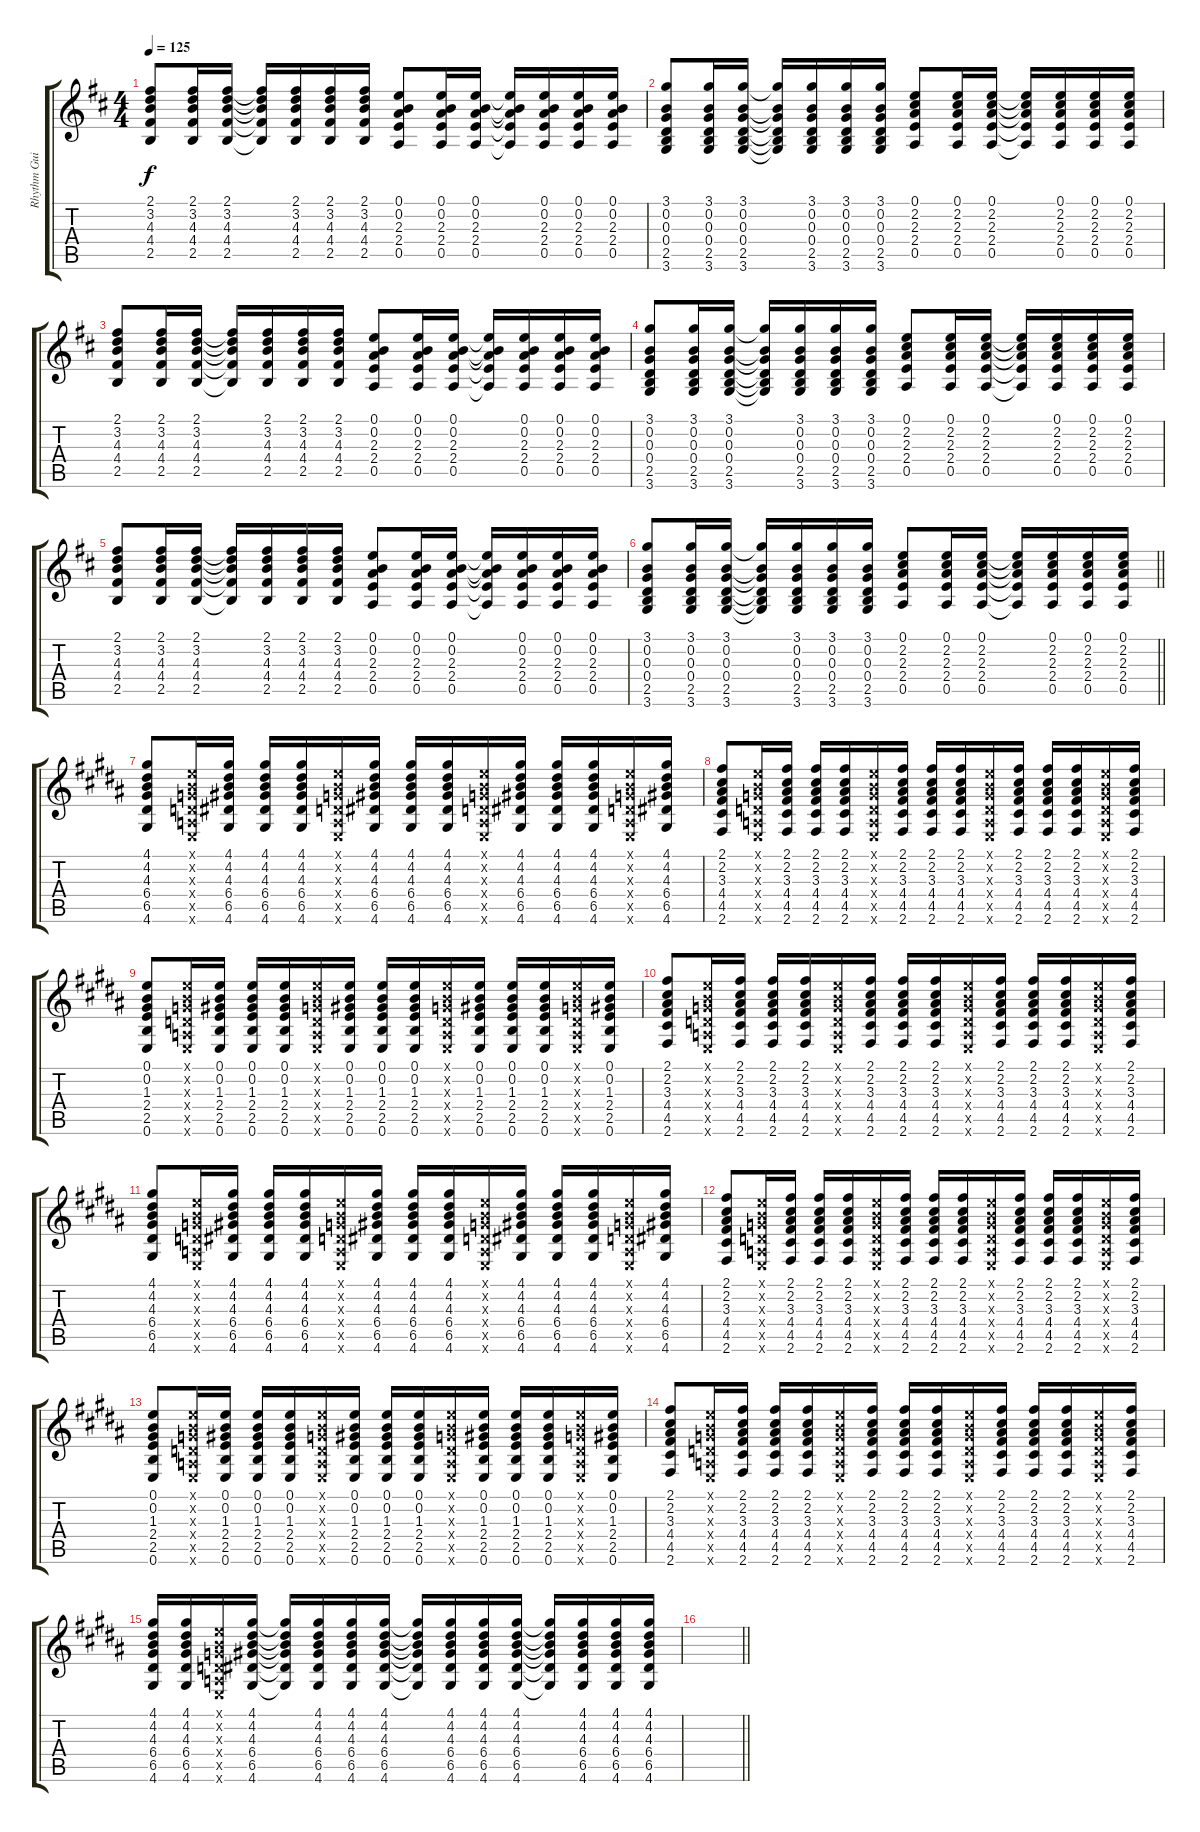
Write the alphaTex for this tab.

\track ("Rhythm Guitar" "Rhythm Gui") {instrument distortionguitar}
\staff {score tabs}
\tuning (E4 B3 G3 D3 A2 E2) {hide}
\ts (4 4)
\tempo 125
\clef g2
\ks d
(2.1 3.2 4.3 4.4 2.5).8{dy f} (2.1 3.2 4.3 4.4 2.5).16 (2.1 3.2 4.3 4.4 2.5).16 (2.1{t} 3.2{t} 4.3{t} 4.4{t} 2.5{t}).16 (2.1 3.2 4.3 4.4 2.5).16 (2.1 3.2 4.3 4.4 2.5).16 (2.1 3.2 4.3 4.4 2.5).16 (0.1 0.2 2.3 2.4 0.5).8 (0.1 0.2 2.3 2.4 0.5).16 (0.1 0.2 2.3 2.4 0.5).16 (0.1{t} 0.2{t} 2.3{t} 2.4{t} 0.5{t}).16 (0.1 0.2 2.3 2.4 0.5).16 (0.1 0.2 2.3 2.4 0.5).16 (0.1 0.2 2.3 2.4 0.5).16 |
(3.1 0.2 0.3 0.4 2.5 3.6).8 (3.1 0.2 0.3 0.4 2.5 3.6).16 (3.1 0.2 0.3 0.4 2.5 3.6).16 (3.1{t} 0.2{t} 0.3{t} 0.4{t} 2.5{t} 3.6{t}).16 (3.1 0.2 0.3 0.4 2.5 3.6).16 (3.1 0.2 0.3 0.4 2.5 3.6).16 (3.1 0.2 0.3 0.4 2.5 3.6).16 (0.1 2.2 2.3 2.4 0.5).8 (0.1 2.2 2.3 2.4 0.5).16 (0.1 2.2 2.3 2.4 0.5).16 (0.1{t} 2.2{t} 2.3{t} 2.4{t} 0.5{t}).16 (0.1 2.2 2.3 2.4 0.5).16 (0.1 2.2 2.3 2.4 0.5).16 (0.1 2.2 2.3 2.4 0.5).16 |
(2.1 3.2 4.3 4.4 2.5).8 (2.1 3.2 4.3 4.4 2.5).16 (2.1 3.2 4.3 4.4 2.5).16 (2.1{t} 3.2{t} 4.3{t} 4.4{t} 2.5{t}).16 (2.1 3.2 4.3 4.4 2.5).16 (2.1 3.2 4.3 4.4 2.5).16 (2.1 3.2 4.3 4.4 2.5).16 (0.1 0.2 2.3 2.4 0.5).8 (0.1 0.2 2.3 2.4 0.5).16 (0.1 0.2 2.3 2.4 0.5).16 (0.1{t} 0.2{t} 2.3{t} 2.4{t} 0.5{t}).16 (0.1 0.2 2.3 2.4 0.5).16 (0.1 0.2 2.3 2.4 0.5).16 (0.1 0.2 2.3 2.4 0.5).16 |
(3.1 0.2 0.3 0.4 2.5 3.6).8 (3.1 0.2 0.3 0.4 2.5 3.6).16 (3.1 0.2 0.3 0.4 2.5 3.6).16 (3.1{t} 0.2{t} 0.3{t} 0.4{t} 2.5{t} 3.6{t}).16 (3.1 0.2 0.3 0.4 2.5 3.6).16 (3.1 0.2 0.3 0.4 2.5 3.6).16 (3.1 0.2 0.3 0.4 2.5 3.6).16 (0.1 2.2 2.3 2.4 0.5).8 (0.1 2.2 2.3 2.4 0.5).16 (0.1 2.2 2.3 2.4 0.5).16 (0.1{t} 2.2{t} 2.3{t} 2.4{t} 0.5{t}).16 (0.1 2.2 2.3 2.4 0.5).16 (0.1 2.2 2.3 2.4 0.5).16 (0.1 2.2 2.3 2.4 0.5).16 |
(2.1 3.2 4.3 4.4 2.5).8 (2.1 3.2 4.3 4.4 2.5).16 (2.1 3.2 4.3 4.4 2.5).16 (2.1{t} 3.2{t} 4.3{t} 4.4{t} 2.5{t}).16 (2.1 3.2 4.3 4.4 2.5).16 (2.1 3.2 4.3 4.4 2.5).16 (2.1 3.2 4.3 4.4 2.5).16 (0.1 0.2 2.3 2.4 0.5).8 (0.1 0.2 2.3 2.4 0.5).16 (0.1 0.2 2.3 2.4 0.5).16 (0.1{t} 0.2{t} 2.3{t} 2.4{t} 0.5{t}).16 (0.1 0.2 2.3 2.4 0.5).16 (0.1 0.2 2.3 2.4 0.5).16 (0.1 0.2 2.3 2.4 0.5).16 |
\barLineRight lightlight
(3.1 0.2 0.3 0.4 2.5 3.6).8 (3.1 0.2 0.3 0.4 2.5 3.6).16 (3.1 0.2 0.3 0.4 2.5 3.6).16 (3.1{t} 0.2{t} 0.3{t} 0.4{t} 2.5{t} 3.6{t}).16 (3.1 0.2 0.3 0.4 2.5 3.6).16 (3.1 0.2 0.3 0.4 2.5 3.6).16 (3.1 0.2 0.3 0.4 2.5 3.6).16 (0.1 2.2 2.3 2.4 0.5).8 (0.1 2.2 2.3 2.4 0.5).16 (0.1 2.2 2.3 2.4 0.5).16 (0.1{t} 2.2{t} 2.3{t} 2.4{t} 0.5{t}).16 (0.1 2.2 2.3 2.4 0.5).16 (0.1 2.2 2.3 2.4 0.5).16 (0.1 2.2 2.3 2.4 0.5).16 |
\ks b
(4.1 4.2 4.3 6.4 6.5 4.6).8{volume 10} (0.1{x} 0.2{x} 0.3{x} 0.4{x} 0.5{x} 0.6{x}).16 (4.1 4.2 4.3 6.4 6.5 4.6).16 (4.1 4.2 4.3 6.4 6.5 4.6).16 (4.1 4.2 4.3 6.4 6.5 4.6).16 (0.1{x} 0.2{x} 0.3{x} 0.4{x} 0.5{x} 0.6{x}).16 (4.1 4.2 4.3 6.4 6.5 4.6).16 (4.1 4.2 4.3 6.4 6.5 4.6).16 (4.1 4.2 4.3 6.4 6.5 4.6).16 (0.1{x} 0.2{x} 0.3{x} 0.4{x} 0.5{x} 0.6{x}).16 (4.1 4.2 4.3 6.4 6.5 4.6).16 (4.1 4.2 4.3 6.4 6.5 4.6).16 (4.1 4.2 4.3 6.4 6.5 4.6).16 (0.1{x} 0.2{x} 0.3{x} 0.4{x} 0.5{x} 0.6{x}).16 (4.1 4.2 4.3 6.4 6.5 4.6).16 |
(2.1 2.2 3.3 4.4 4.5 2.6).8 (0.1{x} 0.2{x} 0.3{x} 0.4{x} 0.5{x} 0.6{x}).16 (2.1 2.2 3.3 4.4 4.5 2.6).16 (2.1 2.2 3.3 4.4 4.5 2.6).16 (2.1 2.2 3.3 4.4 4.5 2.6).16 (0.1{x} 0.2{x} 0.3{x} 0.4{x} 0.5{x} 0.6{x}).16 (2.1 2.2 3.3 4.4 4.5 2.6).16 (2.1 2.2 3.3 4.4 4.5 2.6).16 (2.1 2.2 3.3 4.4 4.5 2.6).16 (0.1{x} 0.2{x} 0.3{x} 0.4{x} 0.5{x} 0.6{x}).16 (2.1 2.2 3.3 4.4 4.5 2.6).16 (2.1 2.2 3.3 4.4 4.5 2.6).16 (2.1 2.2 3.3 4.4 4.5 2.6).16 (0.1{x} 0.2{x} 0.3{x} 0.4{x} 0.5{x} 0.6{x}).16 (2.1 2.2 3.3 4.4 4.5 2.6).16 |
(0.1 0.2 1.3 2.4 2.5 0.6).8 (0.1{x} 0.2{x} 0.3{x} 0.4{x} 0.5{x} 0.6{x}).16 (0.1 0.2 1.3 2.4 2.5 0.6).16 (0.1 0.2 1.3 2.4 2.5 0.6).16 (0.1 0.2 1.3 2.4 2.5 0.6).16 (0.1{x} 0.2{x} 0.3{x} 0.4{x} 0.5{x} 0.6{x}).16 (0.1 0.2 1.3 2.4 2.5 0.6).16 (0.1 0.2 1.3 2.4 2.5 0.6).16 (0.1 0.2 1.3 2.4 2.5 0.6).16 (0.1{x} 0.2{x} 0.3{x} 0.4{x} 0.5{x} 0.6{x}).16 (0.1 0.2 1.3 2.4 2.5 0.6).16 (0.1 0.2 1.3 2.4 2.5 0.6).16 (0.1 0.2 1.3 2.4 2.5 0.6).16 (0.1{x} 0.2{x} 0.3{x} 0.4{x} 0.5{x} 0.6{x}).16 (0.1 0.2 1.3 2.4 2.5 0.6).16 |
(2.1 2.2 3.3 4.4 4.5 2.6).8 (0.1{x} 0.2{x} 0.3{x} 0.4{x} 0.5{x} 0.6{x}).16 (2.1 2.2 3.3 4.4 4.5 2.6).16 (2.1 2.2 3.3 4.4 4.5 2.6).16 (2.1 2.2 3.3 4.4 4.5 2.6).16 (0.1{x} 0.2{x} 0.3{x} 0.4{x} 0.5{x} 0.6{x}).16 (2.1 2.2 3.3 4.4 4.5 2.6).16 (2.1 2.2 3.3 4.4 4.5 2.6).16 (2.1 2.2 3.3 4.4 4.5 2.6).16 (0.1{x} 0.2{x} 0.3{x} 0.4{x} 0.5{x} 0.6{x}).16 (2.1 2.2 3.3 4.4 4.5 2.6).16 (2.1 2.2 3.3 4.4 4.5 2.6).16 (2.1 2.2 3.3 4.4 4.5 2.6).16 (0.1{x} 0.2{x} 0.3{x} 0.4{x} 0.5{x} 0.6{x}).16 (2.1 2.2 3.3 4.4 4.5 2.6).16 |
(4.1 4.2 4.3 6.4 6.5 4.6).8 (0.1{x} 0.2{x} 0.3{x} 0.4{x} 0.5{x} 0.6{x}).16 (4.1 4.2 4.3 6.4 6.5 4.6).16 (4.1 4.2 4.3 6.4 6.5 4.6).16 (4.1 4.2 4.3 6.4 6.5 4.6).16 (0.1{x} 0.2{x} 0.3{x} 0.4{x} 0.5{x} 0.6{x}).16 (4.1 4.2 4.3 6.4 6.5 4.6).16 (4.1 4.2 4.3 6.4 6.5 4.6).16 (4.1 4.2 4.3 6.4 6.5 4.6).16 (0.1{x} 0.2{x} 0.3{x} 0.4{x} 0.5{x} 0.6{x}).16 (4.1 4.2 4.3 6.4 6.5 4.6).16 (4.1 4.2 4.3 6.4 6.5 4.6).16 (4.1 4.2 4.3 6.4 6.5 4.6).16 (0.1{x} 0.2{x} 0.3{x} 0.4{x} 0.5{x} 0.6{x}).16 (4.1 4.2 4.3 6.4 6.5 4.6).16 |
(2.1 2.2 3.3 4.4 4.5 2.6).8 (0.1{x} 0.2{x} 0.3{x} 0.4{x} 0.5{x} 0.6{x}).16 (2.1 2.2 3.3 4.4 4.5 2.6).16 (2.1 2.2 3.3 4.4 4.5 2.6).16 (2.1 2.2 3.3 4.4 4.5 2.6).16 (0.1{x} 0.2{x} 0.3{x} 0.4{x} 0.5{x} 0.6{x}).16 (2.1 2.2 3.3 4.4 4.5 2.6).16 (2.1 2.2 3.3 4.4 4.5 2.6).16 (2.1 2.2 3.3 4.4 4.5 2.6).16 (0.1{x} 0.2{x} 0.3{x} 0.4{x} 0.5{x} 0.6{x}).16 (2.1 2.2 3.3 4.4 4.5 2.6).16 (2.1 2.2 3.3 4.4 4.5 2.6).16 (2.1 2.2 3.3 4.4 4.5 2.6).16 (0.1{x} 0.2{x} 0.3{x} 0.4{x} 0.5{x} 0.6{x}).16 (2.1 2.2 3.3 4.4 4.5 2.6).16 |
(0.1 0.2 1.3 2.4 2.5 0.6).8 (0.1{x} 0.2{x} 0.3{x} 0.4{x} 0.5{x} 0.6{x}).16 (0.1 0.2 1.3 2.4 2.5 0.6).16 (0.1 0.2 1.3 2.4 2.5 0.6).16 (0.1 0.2 1.3 2.4 2.5 0.6).16 (0.1{x} 0.2{x} 0.3{x} 0.4{x} 0.5{x} 0.6{x}).16 (0.1 0.2 1.3 2.4 2.5 0.6).16 (0.1 0.2 1.3 2.4 2.5 0.6).16 (0.1 0.2 1.3 2.4 2.5 0.6).16 (0.1{x} 0.2{x} 0.3{x} 0.4{x} 0.5{x} 0.6{x}).16 (0.1 0.2 1.3 2.4 2.5 0.6).16 (0.1 0.2 1.3 2.4 2.5 0.6).16 (0.1 0.2 1.3 2.4 2.5 0.6).16 (0.1{x} 0.2{x} 0.3{x} 0.4{x} 0.5{x} 0.6{x}).16 (0.1 0.2 1.3 2.4 2.5 0.6).16 |
(2.1 2.2 3.3 4.4 4.5 2.6).8 (0.1{x} 0.2{x} 0.3{x} 0.4{x} 0.5{x} 0.6{x}).16 (2.1 2.2 3.3 4.4 4.5 2.6).16 (2.1 2.2 3.3 4.4 4.5 2.6).16 (2.1 2.2 3.3 4.4 4.5 2.6).16 (0.1{x} 0.2{x} 0.3{x} 0.4{x} 0.5{x} 0.6{x}).16 (2.1 2.2 3.3 4.4 4.5 2.6).16 (2.1 2.2 3.3 4.4 4.5 2.6).16 (2.1 2.2 3.3 4.4 4.5 2.6).16 (0.1{x} 0.2{x} 0.3{x} 0.4{x} 0.5{x} 0.6{x}).16 (2.1 2.2 3.3 4.4 4.5 2.6).16 (2.1 2.2 3.3 4.4 4.5 2.6).16 (2.1 2.2 3.3 4.4 4.5 2.6).16 (0.1{x} 0.2{x} 0.3{x} 0.4{x} 0.5{x} 0.6{x}).16 (2.1 2.2 3.3 4.4 4.5 2.6).16 |
(4.1 4.2 4.3 6.4 6.5 4.6).16{volume 16} (4.1 4.2 4.3 6.4 6.5 4.6).16 (0.1{x} 0.2{x} 0.3{x} 0.4{x} 0.5{x} 0.6{x}).16 (4.1 4.2 4.3 6.4 6.5 4.6).16 (4.1{t} 4.2{t} 4.3{t} 6.4{t} 6.5{t} 4.6{t}).16 (4.1 4.2 4.3 6.4 6.5 4.6).16 (4.1 4.2 4.3 6.4 6.5 4.6).16 (4.1 4.2 4.3 6.4 6.5 4.6).16 (4.1{t} 4.2{t} 4.3{t} 6.4{t} 6.5{t} 4.6{t}).16 (4.1 4.2 4.3 6.4 6.5 4.6).16 (4.1 4.2 4.3 6.4 6.5 4.6).16 (4.1 4.2 4.3 6.4 6.5 4.6).16 (4.1{t} 4.2{t} 4.3{t} 6.4{t} 6.5{t} 4.6{t}).16 (4.1 4.2 4.3 6.4 6.5 4.6).16 (4.1 4.2 4.3 6.4 6.5 4.6).16 (4.1 4.2 4.3 6.4 6.5 4.6).16 |
\barLineRight lightlight
